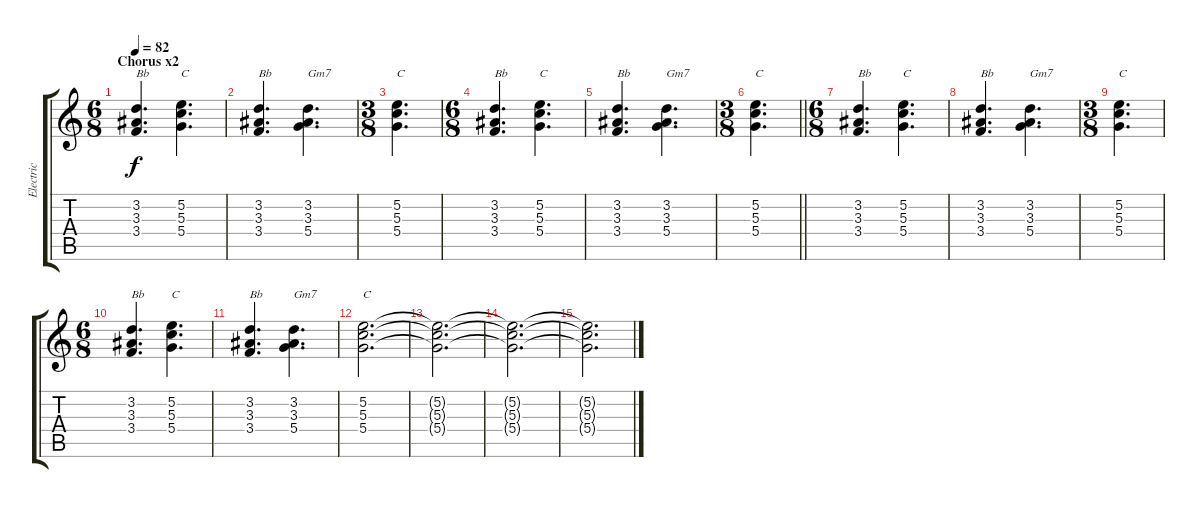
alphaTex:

\track ("Electric" "Electric") {instrument overdrivenguitar}
\staff {score tabs}
\tuning (E4 B3 G3 D3 A2 E2) {hide}
\ts (6 8)
\section ("" "Chorus x2")
\tempo 82
\clef g2
\ks c
(3.2 3.3 3.4).4{d txt "Bb" dy f} (5.2 5.3 5.4).4{d txt "C"} |
(3.2 3.3 3.4).4{d txt "Bb"} (3.2 3.3 5.4).4{d txt "Gm7"} |
\ts (3 8)
(5.2 5.3 5.4).4{d txt "C"} |
\ts (6 8)
(3.2 3.3 3.4).4{d txt "Bb"} (5.2 5.3 5.4).4{d txt "C"} |
(3.2 3.3 3.4).4{d txt "Bb"} (3.2 3.3 5.4).4{d txt "Gm7"} |
\ts (3 8)
\barLineRight lightlight
(5.2 5.3 5.4).4{d txt "C"} |
\ts (6 8)
\section ("" "")
(3.2 3.3 3.4).4{d txt "Bb"} (5.2 5.3 5.4).4{d txt "C"} |
(3.2 3.3 3.4).4{d txt "Bb"} (3.2 3.3 5.4).4{d txt "Gm7"} |
\ts (3 8)
(5.2 5.3 5.4).4{d txt "C"} |
\ts (6 8)
(3.2 3.3 3.4).4{d txt "Bb"} (5.2 5.3 5.4).4{d txt "C"} |
(3.2 3.3 3.4).4{d txt "Bb"} (3.2 3.3 5.4).4{d txt "Gm7"} |
(5.2 5.3 5.4).2{d txt "C"} |
(5.2{t} 5.3{t} 5.4{t}).2{d} |
(5.2{t} 5.3{t} 5.4{t}).2{d} |
(5.2{t} 5.3{t} 5.4{t}).2{d}
